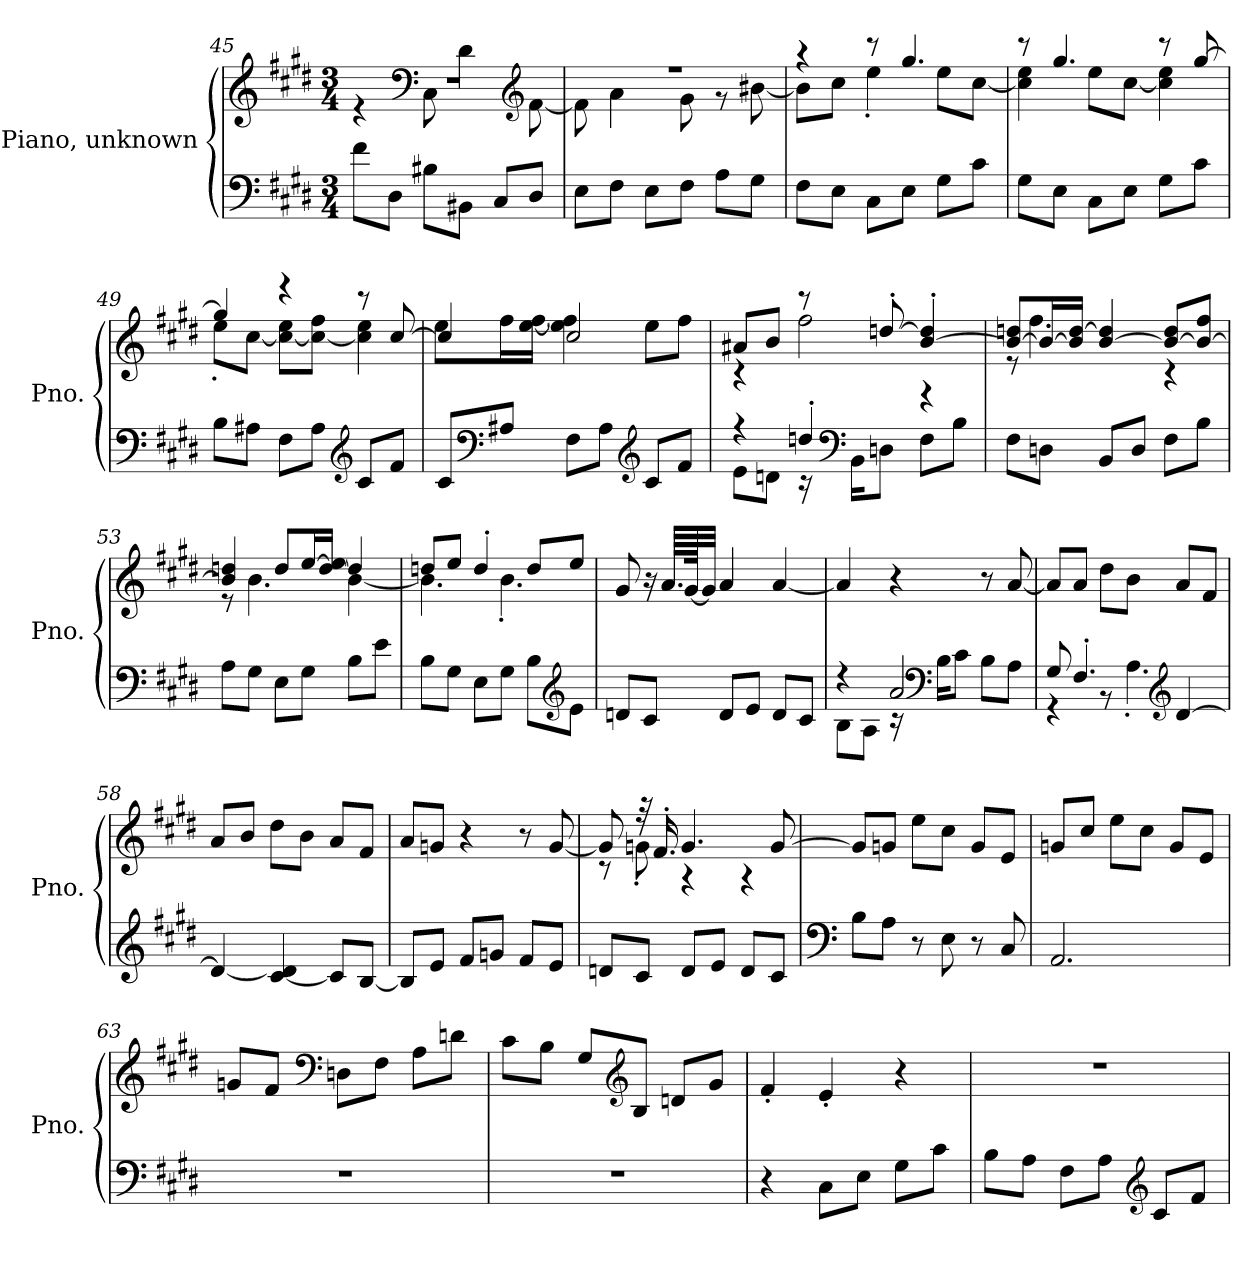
**kern	**kern
*part1	*part1
*staff2	*staff1
*I"Piano, unknown	*
*I'Pno.	*
*clefF4	*clefG2
*k[f#c#g#d#]	*k[f#c#g#d#]
*M3/4	*M3/4
=45	=45
*	*^
8f#\L	2.r	4r
8D#\J	.	.
*	*clefF4	*
8B#X\L	.	8C#\
8BB#X\J	.	4d#\
8C#/L	.	.
*	*clefG2	*
8D#/J	.	[8f#\
=46	=46	=46
8E\L	2.r	8f#\]
8F#\J	.	4a\
8E\L	.	.
8F#\J	.	8g#\
8A\L	.	8r
8G#\J	.	[8b#X\
=47	=47	=47
8F#\L	4r	8b#\L]
8E\J	.	8cc#\J
8C#\L	8r	4ee'\
8E\J	4.gg#/	.
8G#\L	.	8ee\L
8c#\J	.	[8cc#\J
!!LO:LB:g=z	!!
=48	=48	=48
8G#\L	8r	4cc#\] 4ee\
8E\J	4.gg#/	.
8C#\L	.	8ee\L
8E\J	.	[8cc#\J
8G#\L	8r	4cc#\] 4ee\
8c#\J	[8gg#/	.
=49	=49	=49
8B\L	4gg#/]	8ee'\L
8A#X\J	.	[8cc#\J
8F#\L	4r	8cc#\_ 8ee\L
8A#\J	.	8cc#\_ 8ff#\J
*clefG2	*	*
8c#/L	8r	4cc#\] 4ee\
8f#/J	[8cc#/	.
=50	=50	=50
8c#/L	4cc#/]	8ee\L
*clefF4	*	*
8A#X/J	.	16ff#\L
.	.	[16ee\ [16ff#\JJ
8F#\L	2cc#/	4ee\] 4ff#\]
8A#\J	.	.
*clefG2	*	*
8c#/L	.	8ee\L
8f#/J	.	8ff#\J
!!LO:LB:g=z	!!
=51	=51	=51
*^	*	*
4r	8e\L	8a#X/L	4r
.	8dn\J	8b/J	.
4ddn'/	16r	8r	2ff#\
*clefF4	*	*	*
.	16BB\KL	.	.
.	8Dn\J	[8ddn'/	.
4r	8F#\L	[4b/' 4dd/]'	.
.	8B\J	.	.
*v	*v	*	*
=52	=52	=52
8F#\L	8b/_ 8ddn/L	8r
8Dn\J	16b/L_	4.ff#\
.	16b/] [16dd/JJ	.
8BB/L	[4b/ 4dd/]	.
8D/J	.	.
8F#\L	8b/_ 8dd/L	4r
8B\J	8b/_ 8ff#/J	.
=53	=53	=53
8A\L	4b/] 4ddn/	8r
8G#\J	.	4.b\
8E\L	8dd/L	.
8G#\J	[16ee/L	.
.	[16dd/ 16ee/]JJ	.
8B\L	4dd/]	[4b\
8e\J	.	.
=54	=54	=54
8B\L	8ddn/L	4.b\]
8G#\J	8ee/J	.
8E\L	4dd'/	.
8G#\J	.	4.b'\
8B\L	8dd/L	.
*clefG2	*	*
8e\J	8ee/J	.
*	*v	*v
!!LO:LB:g=z
=55	=55
8dn/L	8g#/
8c#/J	16r
.	64.a/LLLL
.	[128g#/JK
.	32g#/JJJ]
8d/L	4a/
8e/J	.
8d/L	[4a/
8c#/J	.
=56	=56
*^	*
4r	8B\L	4a/]
.	8A\J	.
2a/	16r	4r
*clefF4	*	*
.	16B\KL	.
.	8c#\J	.
.	8B\L	8r
.	8A\J	[8a/
=57	=57	=57
8G#/	4r	8a/L]
4.F#'/	.	8a/J
.	8r	8dd#\L
.	4.A'\	8b\J
*clefG2	*	*
[4d#/	.	8a/L
.	.	8f#/J
*v	*v	*
=58	=58
4d#/_	8a/L
.	8b/J
[4c#/ 4d#/]	8dd#\L
.	8b\J
8c#/L]	8a/L
[8B/J	8f#/J
!!LO:LB:g=z
=59	=59
8B/L]	8a/L
8e/J	8gn/J
8f#/L	4r
8gn/J	.
8f#/L	8r
8e/J	[8g/
=60	=60
*	*^
8dn/L	8g/]	8r
8c#/J	32r	8gn'\
.	16.f#'/	.
8d/L	4.g/	4r
8e/J	.	.
8d/L	.	4r
8c#/J	[8g/	.
*	*v	*v
=61	=61
*clefF4	*
8B\L	8g/L]
8A\J	8gn/J
8r	8ee\L
8E\	8cc#\J
8r	8g/L
8C#/	8e/J
=62	=62
2.AA/	8gn/L
.	8cc#/J
.	8ee\L
.	8cc#\J
.	8g/L
.	8e/J
!!LO:LB:g=z
=63	=63
2.r	8gn/L
.	8f#/J
*	*clefF4
.	8Dn\L
.	8F#\J
.	8A\L
.	8dn\J
=64	=64
2.r	8c#\L
.	8B\J
.	8G#/L
*	*clefG2
.	8B/J
.	8dn/L
.	8g#/J
=65	=65
4r	4f#'/
8C#\L	4e'/
8E\J	.
8G#\L	4r
8c#\J	.
=66	=66
8B\L	2.r
8A\J	.
8F#\L	.
8A\J	.
*clefG2	*
8c#/L	.
8f#/J	.
=	=
*-	*-
